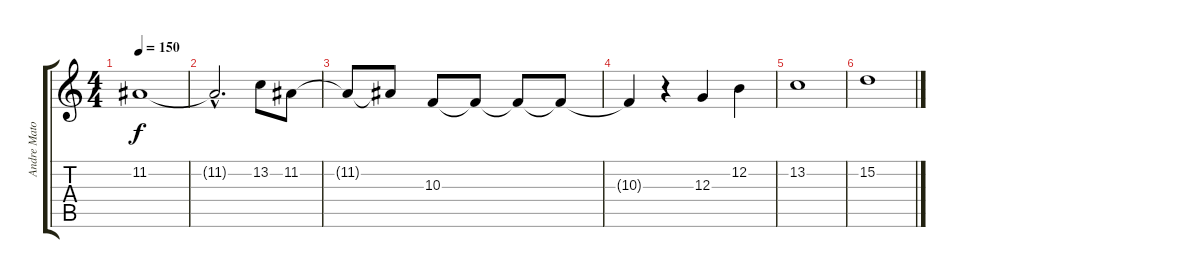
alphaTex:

\track ("Andre Matos/Vocal" "Andre Mato") {instrument choiraahs}
\staff {score tabs}
\tuning (E4 B3 G3 D3 A2 E2) {hide}
\ts (4 4)
\tempo 150
\clef g2
\ks c
11.2.1{dy f} |
11.2{hac t}.2{d} 13.2.8 11.2.8 |
11.2{t}.8 11.2{t}.8 10.3.8 10.3{t}.8 10.3{t}.8 10.3{t}.8 |
10.3{t}.4 r.4 12.3.4 12.2.4 |
13.2.1 |
15.2.1
